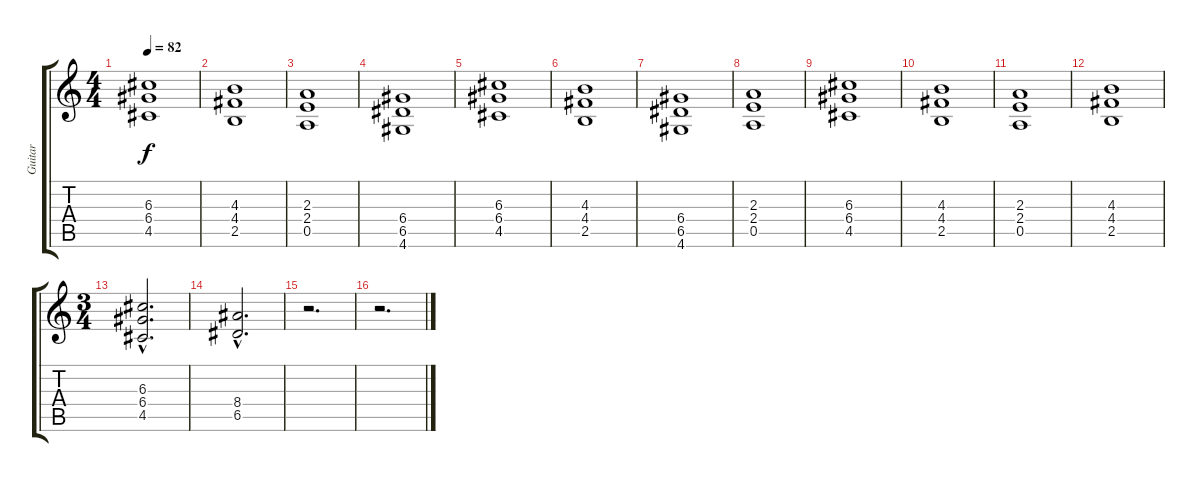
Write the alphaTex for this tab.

\track ("Guitar" "Guitar") {instrument distortionguitar}
\staff {score tabs}
\tuning (E4 B3 G3 D3 A2 E2) {hide}
\ts (4 4)
\tempo 82
\clef g2
\ks c
(6.3 6.4 4.5).1{dy f} |
(4.3 4.4 2.5).1 |
(2.3 2.4 0.5).1 |
(6.4 6.5 4.6).1 |
(6.3 6.4 4.5).1 |
(4.3 4.4 2.5).1 |
(6.4 6.5 4.6).1 |
(2.3 2.4 0.5).1 |
(6.3 6.4 4.5).1 |
(4.3 4.4 2.5).1 |
(2.3 2.4 0.5).1 |
(4.3 4.4 2.5).1 |
\ts (3 4)
(6.3{hac} 6.4{hac} 4.5{hac}).2{d} |
(8.4{hac} 6.5{hac}).2{d} |
r.2{d} |
r.2{d}
